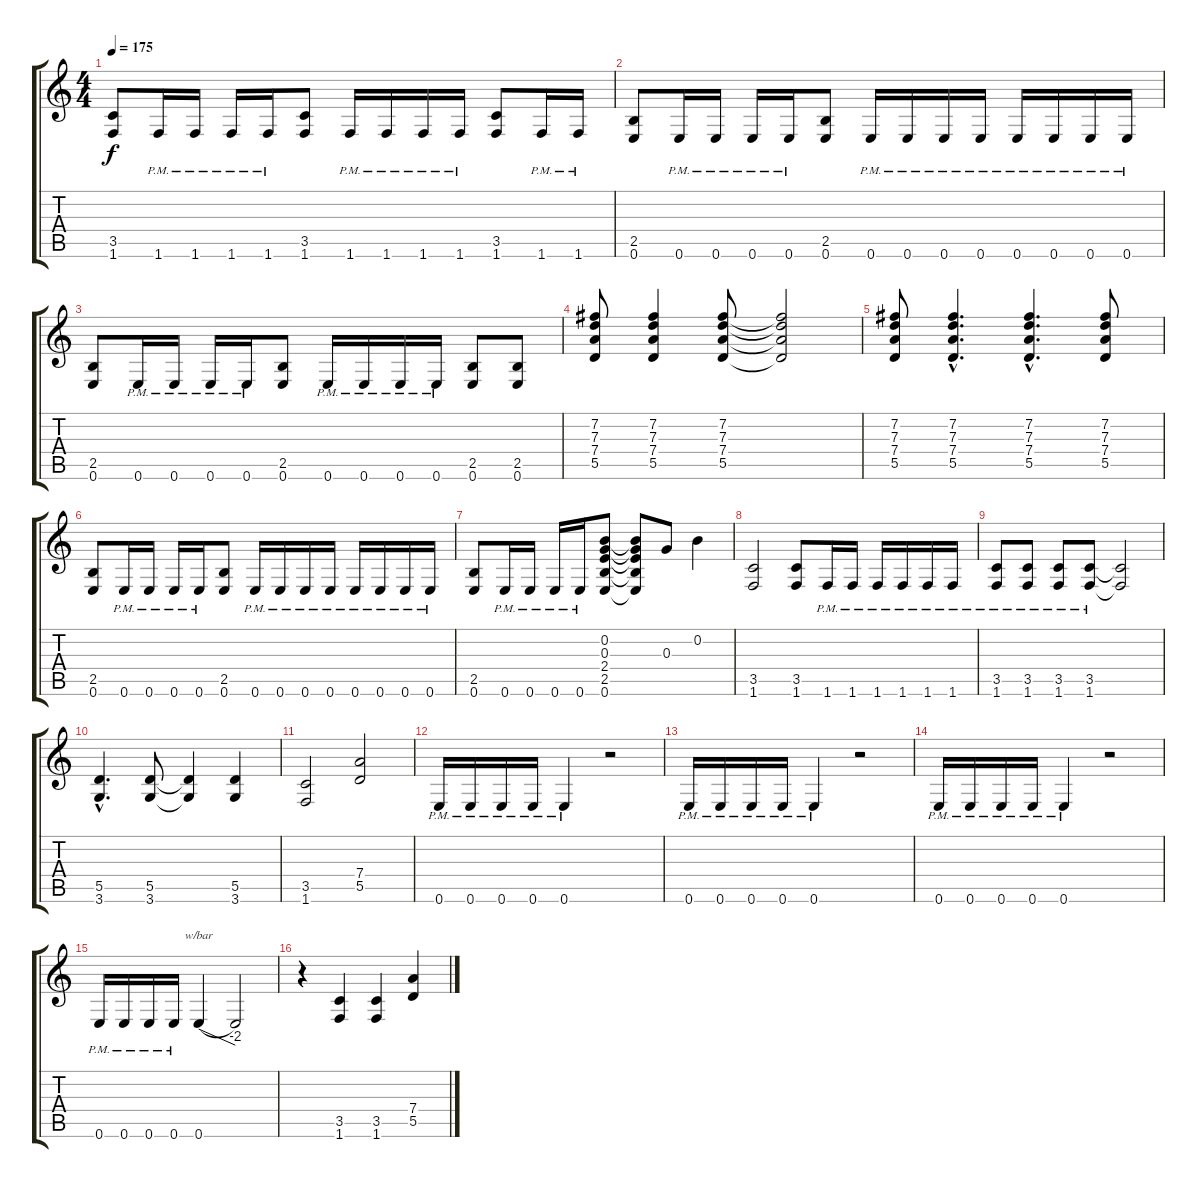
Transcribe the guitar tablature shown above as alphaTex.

\track "" {instrument distortionguitar}
\staff {score tabs}
\tuning (E4 B3 G3 D3 A2 E2) {hide}
\ts (4 4)
\tempo 175
\clef g2
\ks c
(3.5 1.6).8{dy f} 1.6{pm}.16 1.6{pm}.16 1.6{pm}.16 1.6{pm}.16 (3.5 1.6).8 1.6{pm}.16 1.6{pm}.16 1.6{pm}.16 1.6{pm}.16 (3.5 1.6).8 1.6{pm}.16 1.6{pm}.16 |
(2.5 0.6).8 0.6{pm}.16 0.6{pm}.16 0.6{pm}.16 0.6{pm}.16 (2.5 0.6).8 0.6{pm}.16 0.6{pm}.16 0.6{pm}.16 0.6{pm}.16 0.6{pm}.16 0.6{pm}.16 0.6{pm}.16 0.6{pm}.16 |
(2.5 0.6).8 0.6{pm}.16 0.6{pm}.16 0.6{pm}.16 0.6{pm}.16 (2.5 0.6).8 0.6{pm}.16 0.6{pm}.16 0.6{pm}.16 0.6{pm}.16 (2.5 0.6).8 (2.5 0.6).8 |
(7.2 7.3 7.4 5.5).8 (7.2 7.3 7.4 5.5).4 (7.2 7.3 7.4 5.5).8 (7.2{t} 7.3{t} 7.4{t} 5.5{t}).2 |
(7.2 7.3 7.4 5.5).8 (7.2{hac} 7.3{hac} 7.4{hac} 5.5{hac}).4{d} (7.2{hac} 7.3{hac} 7.4{hac} 5.5{hac}).4{d} (7.2 7.3 7.4 5.5).8 |
(2.5 0.6).8 0.6{pm}.16 0.6{pm}.16 0.6{pm}.16 0.6{pm}.16 (2.5 0.6).8 0.6{pm}.16 0.6{pm}.16 0.6{pm}.16 0.6{pm}.16 0.6{pm}.16 0.6{pm}.16 0.6{pm}.16 0.6{pm}.16 |
(2.5 0.6).8 0.6{pm}.16 0.6{pm}.16 0.6{pm}.16 0.6{pm}.16 (0.2 0.3 2.4 2.5 0.6).8 (0.2{t} 0.3{t} 2.4{t} 2.5{t} 0.6{t}).8 0.3.8 0.2.4 |
(3.5 1.6).2 (3.5 1.6).8 1.6{pm}.16 1.6{pm}.16 1.6{pm}.16 1.6{pm}.16 1.6{pm}.16 1.6{pm}.16 |
(3.5{pm} 1.6{pm}).8 (3.5{pm} 1.6{pm}).8 (3.5{pm} 1.6{pm}).8 (3.5{pm} 1.6{pm}).8 (3.5{t} 1.6{t}).2 |
(5.5{hac} 3.6{hac}).4{d} (5.5 3.6).8 (5.5{t} 3.6{t}).4 (5.5 3.6).4 |
(3.5 1.6).2 (7.4 5.5).2 |
0.6{pm}.16 0.6{pm}.16 0.6{pm}.16 0.6{pm}.16 0.6{pm}.4 r.2 |
0.6{pm}.16 0.6{pm}.16 0.6{pm}.16 0.6{pm}.16 0.6{pm}.4 r.2 |
0.6{pm}.16 0.6{pm}.16 0.6{pm}.16 0.6{pm}.16 0.6{pm}.4 r.2 |
0.6{pm}.16 0.6{pm}.16 0.6{pm}.16 0.6{pm}.16 0.6.4{tbe (dive default 0 0 60 -8)} 0.6{t}.2 |
r.4 (3.5 1.6).4 (3.5 1.6).4 (7.4 5.5).4
